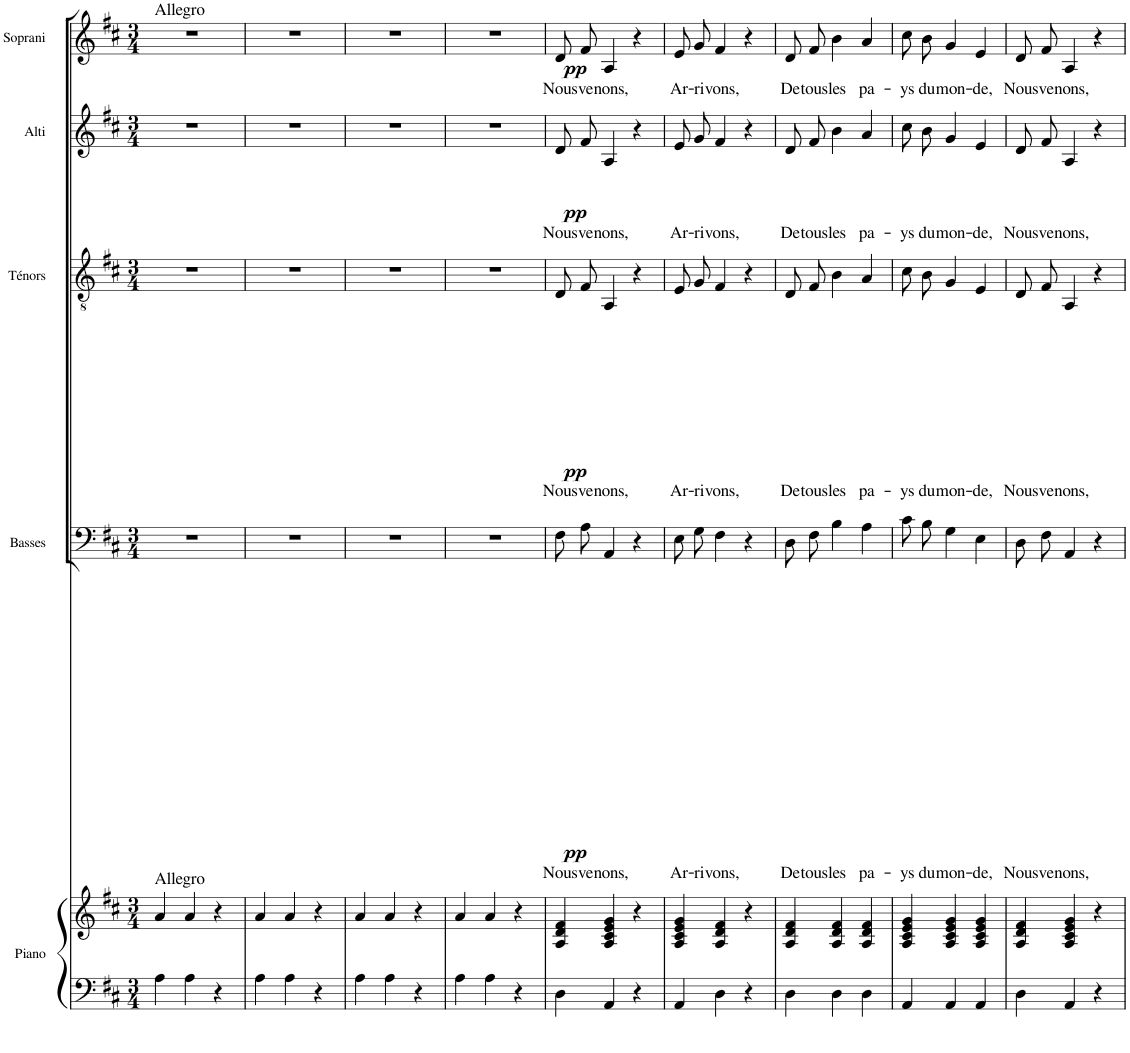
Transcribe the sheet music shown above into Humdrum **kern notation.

**kern	**kern	**dynam	**kern	**text	**dynam	**kern	**text	**dynam	**kern	**text	**dynam	**kern	**text	**dynam
*part5	*part5	*part5	*part4	*part4	*part4	*part3	*part3	*part3	*part2	*part2	*part2	*part1	*part1	*part1
*staff6	*staff5	*staff5/6	*staff4	*staff4	*staff4	*staff3	*staff3	*staff3	*staff2	*staff2	*staff2	*staff1	*staff1	*staff1
*I"Piano	*	*	*I"Basses	*	*	*I"Ténors	*	*	*I"Alti	*	*	*I"Soprani	*	*
*I'Pno	*	*	*	*	*	*	*	*	*	*	*	*	*	*
*clefF4	*clefG2	*	*clefF4	*	*	*clefGv2	*	*	*clefG2	*	*	*clefG2	*	*
*k[f#c#]	*k[f#c#]	*	*k[f#c#]	*	*	*k[f#c#]	*	*	*k[f#c#]	*	*	*k[f#c#]	*	*
*M3/4	*M3/4	*	*M3/4	*	*	*M3/4	*	*	*M3/4	*	*	*M3/4	*	*
=1	=1	=1	=1	=1	=1	=1	=1	=1	=1	=1	=1	=1	=1	=1
!	!	!	!	!	!	!	!	!	!	!	!	!LO:TX:a:t=Allegro	!	!
!	!LO:TX:a:t=Allegro	!	!	!	!	!	!	!	!	!	!	!	!	!
!	!	!LO:DY:b=2	!	!	!	!	!	!	!	!	!	!	!	!
4A\	4a/	p	2.r	.	.	2.r	.	.	2.r	.	.	2.r	.	.
4A\	4a/	.	.	.	.	.	.	.	.	.	.	.	.	.
4r	4r	.	.	.	.	.	.	.	.	.	.	.	.	.
=2	=2	=2	=2	=2	=2	=2	=2	=2	=2	=2	=2	=2	=2	=2
4A\	4a/	.	2.r	.	.	2.r	.	.	2.r	.	.	2.r	.	.
4A\	4a/	.	.	.	.	.	.	.	.	.	.	.	.	.
4r	4r	.	.	.	.	.	.	.	.	.	.	.	.	.
=3	=3	=3	=3	=3	=3	=3	=3	=3	=3	=3	=3	=3	=3	=3
4A\	4a/	.	2.r	.	.	2.r	.	.	2.r	.	.	2.r	.	.
4A\	4a/	.	.	.	.	.	.	.	.	.	.	.	.	.
4r	4r	.	.	.	.	.	.	.	.	.	.	.	.	.
=4	=4	=4	=4	=4	=4	=4	=4	=4	=4	=4	=4	=4	=4	=4
4A\	4a/	.	2.r	.	.	2.r	.	.	2.r	.	.	2.r	.	.
4A\	4a/	.	.	.	.	.	.	.	.	.	.	.	.	.
4r	4r	.	.	.	.	.	.	.	.	.	.	.	.	.
=5	=5	=5	=5	=5	=5	=5	=5	=5	=5	=5	=5	=5	=5	=5
!	!	!	!	!LO:LY:b	!LO:DY:b	!	!LO:LY:b	!LO:DY:b	!	!LO:LY:b	!LO:DY:b	!	!LO:LY:b	!LO:DY:b
4D\	4A/ 4d/ 4f#/	.	8F#\L	Nous	pp	8D/L	Nous	pp	8d/L	Nous	pp	8d/L	Nous	pp
!	!	!	!	!LO:LY:b	!	!	!LO:LY:b	!	!	!LO:LY:b	!	!	!LO:LY:b	!
.	.	.	8A\J	ve-	.	8F#/J	ve-	.	8f#/J	ve-	.	8f#/J	ve-	.
!	!	!	!	!LO:LY:b	!	!	!LO:LY:b	!	!	!LO:LY:b	!	!	!LO:LY:b	!
4AA/	4A/ 4c#/ 4e/ 4g/	.	4AA/	-nons,	.	4AA/	-nons,	.	4A/	-nons,	.	4A/	-nons,	.
4r	4r	.	4r	.	.	4r	.	.	4r	.	.	4r	.	.
=6	=6	=6	=6	=6	=6	=6	=6	=6	=6	=6	=6	=6	=6	=6
!	!	!	!	!LO:LY:b	!	!	!LO:LY:b	!	!	!LO:LY:b	!	!	!LO:LY:b	!
4AA/	4A/ 4c#/ 4e/ 4g/	.	8E\L	Ar-	.	8E/L	Ar-	.	8e/L	Ar-	.	8e/L	Ar-	.
!	!	!	!	!LO:LY:b	!	!	!LO:LY:b	!	!	!LO:LY:b	!	!	!LO:LY:b	!
.	.	.	8G\J	-ri-	.	8G/J	-ri-	.	8g/J	-ri-	.	8g/J	-ri-	.
!	!	!	!	!LO:LY:b	!	!	!LO:LY:b	!	!	!LO:LY:b	!	!	!LO:LY:b	!
4D\	4A/ 4d/ 4f#/	.	4F#\	-vons,	.	4F#/	-vons,	.	4f#/	-vons,	.	4f#/	-vons,	.
4r	4r	.	4r	.	.	4r	.	.	4r	.	.	4r	.	.
=7	=7	=7	=7	=7	=7	=7	=7	=7	=7	=7	=7	=7	=7	=7
!	!	!	!	!LO:LY:b	!	!	!LO:LY:b	!	!	!LO:LY:b	!	!	!LO:LY:b	!
4D\	4A/ 4d/ 4f#/	.	8D\L	De	.	8D/L	De	.	8d/L	De	.	8d/L	De	.
!	!	!	!	!LO:LY:b	!	!	!LO:LY:b	!	!	!LO:LY:b	!	!	!LO:LY:b	!
.	.	.	8F#\J	tous	.	8F#/J	tous	.	8f#/J	tous	.	8f#/J	tous	.
!	!	!	!	!LO:LY:b	!	!	!LO:LY:b	!	!	!LO:LY:b	!	!	!LO:LY:b	!
4D\	4A/ 4d/ 4f#/	.	4B\	les	.	4B\	les	.	4b\	les	.	4b\	les	.
!	!	!	!	!LO:LY:b	!	!	!LO:LY:b	!	!	!LO:LY:b	!	!	!LO:LY:b	!
4D\	4A/ 4d/ 4f#/	.	4A\	pa-	.	4A/	pa-	.	4a/	pa-	.	4a/	pa-	.
=8	=8	=8	=8	=8	=8	=8	=8	=8	=8	=8	=8	=8	=8	=8
!	!	!	!	!LO:LY:b	!	!	!LO:LY:b	!	!	!LO:LY:b	!	!	!LO:LY:b	!
4AA/	4A/ 4c#/ 4e/ 4g/	.	8c#\L	-ys	.	8c#\L	-ys	.	8cc#\L	-ys	.	8cc#\L	-ys	.
!	!	!	!	!LO:LY:b	!	!	!LO:LY:b	!	!	!LO:LY:b	!	!	!LO:LY:b	!
.	.	.	8B\J	du	.	8B\J	du	.	8b\J	du	.	8b\J	du	.
!	!	!	!	!LO:LY:b	!	!	!LO:LY:b	!	!	!LO:LY:b	!	!	!LO:LY:b	!
4AA/	4A/ 4c#/ 4e/ 4g/	.	4G\	mon-	.	4G/	mon-	.	4g/	mon-	.	4g/	mon-	.
!	!	!	!	!LO:LY:b	!	!	!LO:LY:b	!	!	!LO:LY:b	!	!	!LO:LY:b	!
4AA/	4A/ 4c#/ 4e/ 4g/	.	4E\	-de,	.	4E/	-de,	.	4e/	-de,	.	4e/	-de,	.
=9	=9	=9	=9	=9	=9	=9	=9	=9	=9	=9	=9	=9	=9	=9
!	!	!	!	!LO:LY:b	!	!	!LO:LY:b	!	!	!LO:LY:b	!	!	!LO:LY:b	!
4D\	4A/ 4d/ 4f#/	.	8D\L	Nous	.	8D/L	Nous	.	8d/L	Nous	.	8d/L	Nous	.
!	!	!	!	!LO:LY:b	!	!	!LO:LY:b	!	!	!LO:LY:b	!	!	!LO:LY:b	!
.	.	.	8F#\J	ve-	.	8F#/J	ve-	.	8f#/J	ve-	.	8f#/J	ve-	.
!	!	!	!	!LO:LY:b	!	!	!LO:LY:b	!	!	!LO:LY:b	!	!	!LO:LY:b	!
4AA/	4A/ 4c#/ 4e/ 4g/	.	4AA/	-nons,	.	4AA/	-nons,	.	4A/	-nons,	.	4A/	-nons,	.
4r	4r	.	4r	.	.	4r	.	.	4r	.	.	4r	.	.
=	=	=	=	=	=	=	=	=	=	=	=	=	=	=
*-	*-	*-	*-	*-	*-	*-	*-	*-	*-	*-	*-	*-	*-	*-
